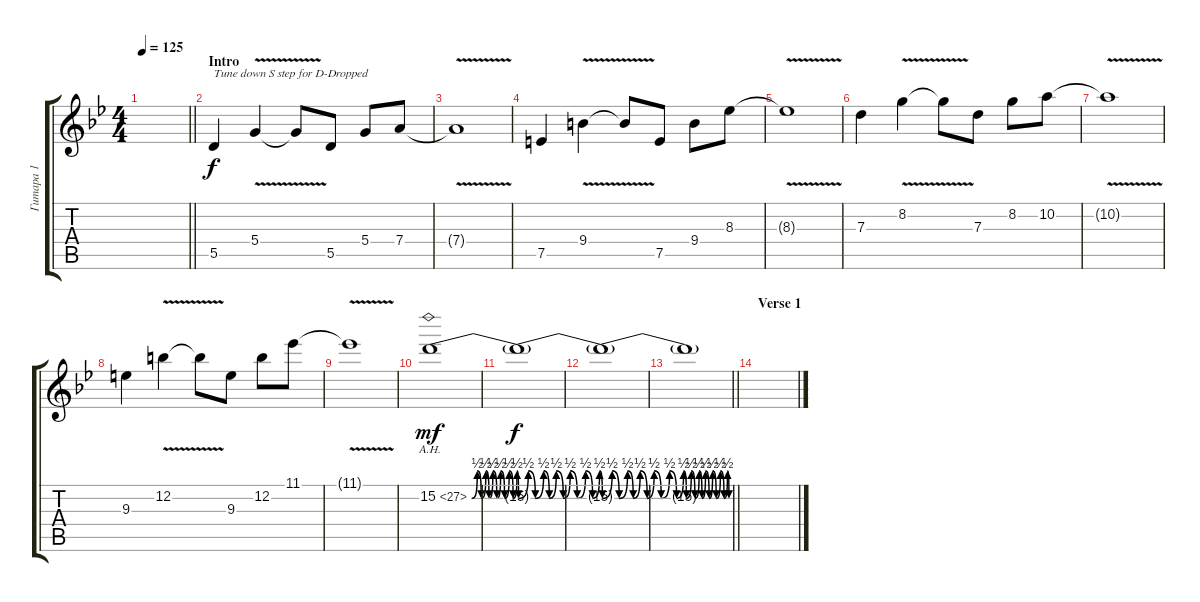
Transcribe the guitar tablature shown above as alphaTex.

\track ("Гитара 1" "Гитара 1") {instrument distortionguitar}
\staff {score tabs}
\tuning (E4 B3 G3 D3 A2 D2) {hide}
\ts (4 4)
\section ("" "")
\tempo 125
\clef g2
\barLineRight lightlight
\ks gminor
|
\section ("" "Intro")
5.5.4{txt "Tune down S step for D-Dropped"} 5.4{v}.4 5.4{t}.8 5.5.8 5.4.8 7.4.8 |
7.4{v t}.1 |
7.5.4 9.4{v}.4 9.4{t}.8 7.5.8 9.4.8 8.3.8 |
8.3{v t}.1 |
7.3.4 8.2{v}.4 8.2{t}.8 7.3.8 8.2.8 10.2.8 |
10.2{v t}.1 |
9.3.4 12.2{v}.4 12.2{t}.8 9.3.8 12.2.8 11.1.8 |
11.1{v t}.1 |
15.2{be (custom 0 0 7 2 12 0 18 2 22 0 27 2 32 0 37 2 42 0 48 2 53 0 58 2 60 0) ah 12}.1{dy mf} |
15.2{be (custom 0 0 7 2 12 0 18 2 22 0 27 2 32 0 37 2 42 0 48 2 53 0 58 2 60 0) t}.1{dy f} |
15.2{be (custom 0 0 7 2 12 0 18 2 22 0 27 2 32 0 37 2 42 0 48 2 53 0 58 2 60 0) t}.1 |
\barLineRight lightlight
15.2{be (custom 0 0 7 2 12 0 18 2 22 0 27 2 32 0 37 2 42 0 48 2 53 0 58 2 60 0) t}.1 |
\section ("" "Verse 1")
